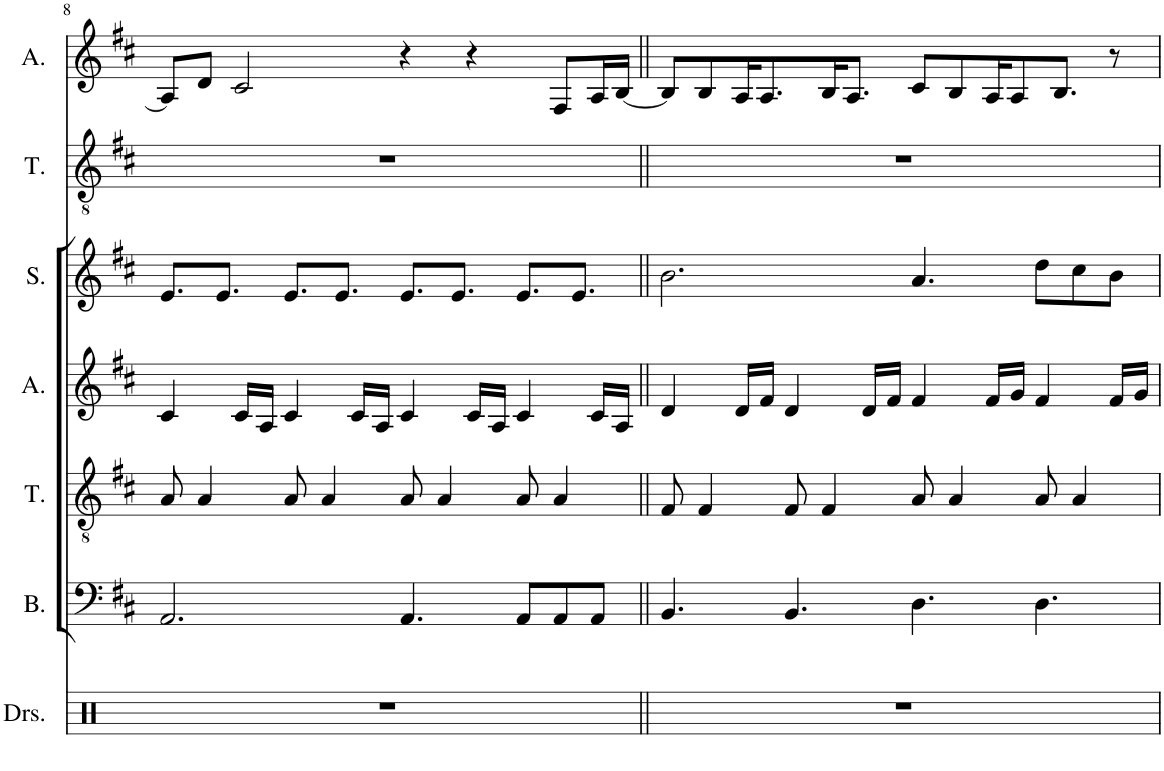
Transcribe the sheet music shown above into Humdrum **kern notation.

**kern	**kern	**kern	**kern	**kern	**kern	**kern
*part7	*part6	*part5	*part4	*part3	*part2	*part1
*staff7	*staff6	*staff5	*staff4	*staff3	*staff2	*staff1
*I"Drumset	*I"Bass	*I"Tenor	*I"Alto	*I"Soprano	*I"Tenor	*I"Alto
*I'Drs.	*I'B.	*I'T.	*I'A.	*I'S.	*I'T.	*I'A.
!!LO:PB:g=z
*clefX	*clefF4	*clefGv2	*clefG2	*clefG2	*clefGv2	*clefG2
*k[]	*k[f#c#]	*k[f#c#]	*k[f#c#]	*k[f#c#]	*k[f#c#]	*k[f#c#]
*M12/8	*M12/8	*M12/8	*M12/8	*M12/8	*M12/8	*M12/8
=8	=8	=8	=8	=8	=8	=8
1.r	2.AA/	8A/	4c#/	8.e/L	1.r	8A/L]
.	.	4A/	.	.	.	8d/J
.	.	.	.	8.e/J	.	.
.	.	.	16c#/LL	.	.	2c#/
.	.	.	16A/JJ	.	.	.
.	.	8A/	4c#/	8.e/L	.	.
.	.	4A/	.	.	.	.
.	.	.	.	8.e/J	.	.
.	.	.	16c#/LL	.	.	.
.	.	.	16A/JJ	.	.	.
.	4.AA/	8A/	4c#/	8.e/L	.	4r
.	.	4A/	.	.	.	.
.	.	.	.	8.e/J	.	.
.	.	.	16c#/LL	.	.	4r
.	.	.	16A/JJ	.	.	.
.	8AA/L	8A/	4c#/	8.e/L	.	.
.	8AA/	4A/	.	.	.	8F#/L
.	.	.	.	8.e/J	.	.
.	8AA/J	.	16c#/LL	.	.	16A/L
.	.	.	16A/JJ	.	.	[16B/JJ
=9||	=9||	=9||	=9||	=9||	=9||	=9||
1.r	4.BB/	8F#/	4d/	2.b\	1.r	8B/L]
.	.	4F#/	.	.	.	8B/
.	.	.	16d/LL	.	.	16A/K
.	.	.	16f#/JJ	.	.	8.A/
.	4.BB/	8F#/	4d/	.	.	.
.	.	4F#/	.	.	.	16B/K
.	.	.	.	.	.	8.A/J
.	.	.	16d/LL	.	.	.
.	.	.	16f#/JJ	.	.	.
.	4.D\	8A/	4f#/	4.a/	.	8c#/L
.	.	4A/	.	.	.	8B/
.	.	.	16f#/LL	.	.	16A/K
.	.	.	16g/JJ	.	.	8A/
.	4.D\	8A/	4f#/	8dd\L	.	.
.	.	.	.	.	.	8.B/J
.	.	4A/	.	8cc#\	.	.
.	.	.	16f#/LL	8b\J	.	8r
.	.	.	16g/JJ	.	.	.
=	=	=	=	=	=	=
*-	*-	*-	*-	*-	*-	*-
